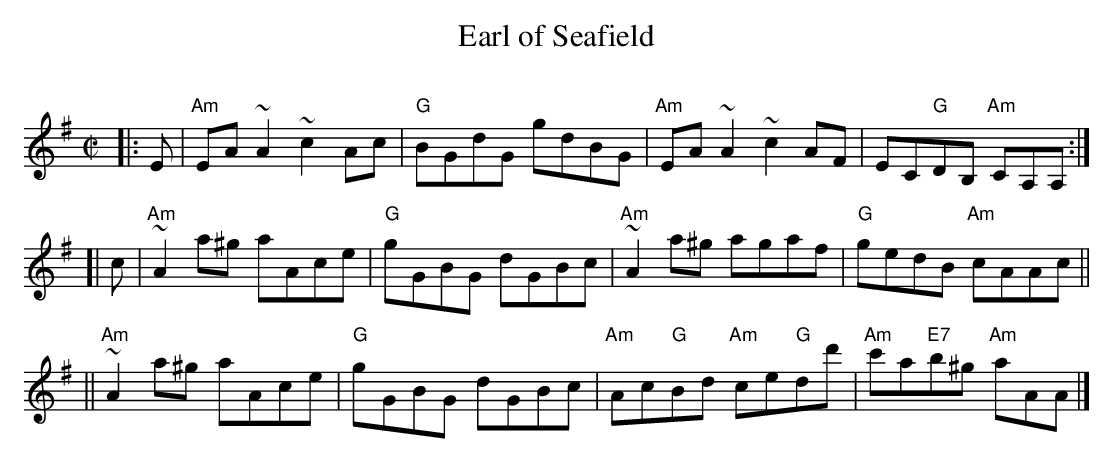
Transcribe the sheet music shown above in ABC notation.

X:1
T: Earl of Seafield
O:
M: C|
L: 1/8
K: ADor
|: E | "Am"EA~A2 ~c2Ac | "G"BGdG gdBG | "Am"EA~A2 ~c2AF | EC"G"DB, "Am"CA,A, :|
[| c | "Am"~A2 a^g aAce | "G"gGBG dGBc | "Am"~A2a^g agaf | "G"gedB "Am"cAAc ||
|| "Am"~A2 a^g aAce | "G"gGBG dGBc | "Am"Ac"G"Bd "Am"ce"G"dd' | "Am"c'a"E7"b^g "Am"aAA |]
